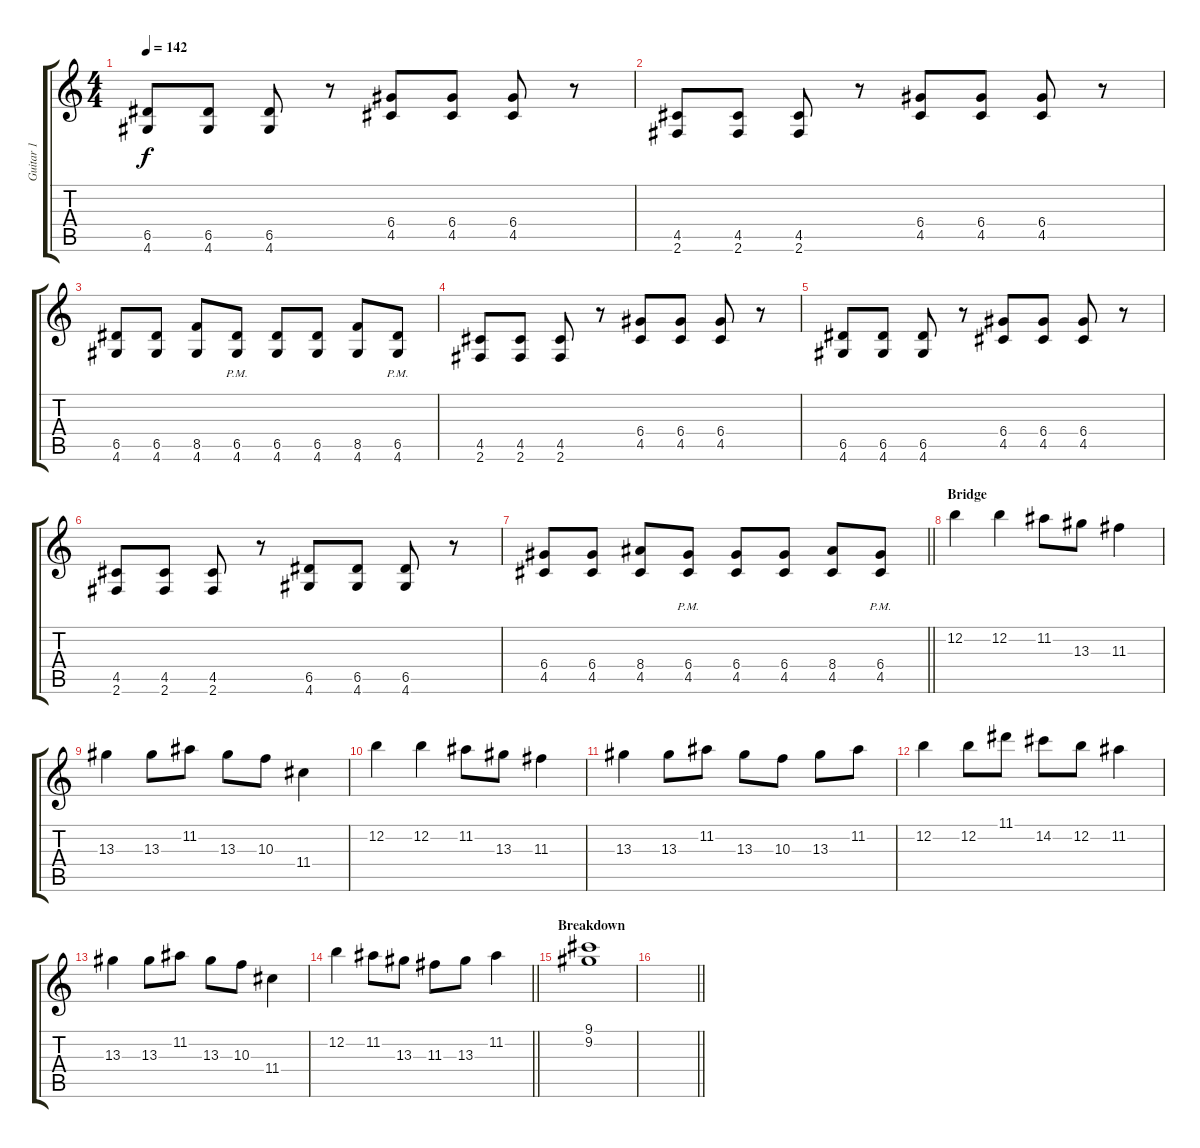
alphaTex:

\track ("Guitar 1" "Guitar 1") {instrument overdrivenguitar}
\staff {score tabs}
\tuning (E4 B3 G3 D3 A2 E2) {hide}
\ts (4 4)
\tempo 142
\clef g2
\ks c
(6.5 4.6).8{dy f} (6.5 4.6).8 (6.5 4.6).8 r.8 (6.4 4.5).8 (6.4 4.5).8 (6.4 4.5).8 r.8 |
(4.5 2.6).8 (4.5 2.6).8 (4.5 2.6).8 r.8 (6.4 4.5).8 (6.4 4.5).8 (6.4 4.5).8 r.8 |
(6.5 4.6).8 (6.5 4.6).8 (8.5 4.6).8 (6.5{pm} 4.6{pm}).8 (6.5 4.6).8 (6.5 4.6).8 (8.5 4.6).8 (6.5{pm} 4.6{pm}).8 |
(4.5 2.6).8 (4.5 2.6).8 (4.5 2.6).8 r.8 (6.4 4.5).8 (6.4 4.5).8 (6.4 4.5).8 r.8 |
(6.5 4.6).8 (6.5 4.6).8 (6.5 4.6).8 r.8 (6.4 4.5).8 (6.4 4.5).8 (6.4 4.5).8 r.8 |
(4.5 2.6).8 (4.5 2.6).8 (4.5 2.6).8 r.8 (6.5 4.6).8 (6.5 4.6).8 (6.5 4.6).8 r.8 |
\barLineRight lightlight
(6.4 4.5).8 (6.4 4.5).8 (8.4 4.5).8 (6.4{pm} 4.5{pm}).8 (6.4 4.5).8 (6.4 4.5).8 (8.4 4.5).8 (6.4{pm} 4.5{pm}).8 |
\section ("" "Bridge")
12.2.4 12.2.4 11.2.8 13.3.8 11.3.4 |
13.3.4 13.3.8 11.2.8 13.3.8 10.3.8 11.4.4 |
12.2.4 12.2.4 11.2.8 13.3.8 11.3.4 |
13.3.4 13.3.8 11.2.8 13.3.8 10.3.8 13.3.8 11.2.8 |
12.2.4 12.2.8 11.1.8 14.2.8 12.2.8 11.2.4 |
13.3.4 13.3.8 11.2.8 13.3.8 10.3.8 11.4.4 |
\barLineRight lightlight
12.2.4 11.2.8 13.3.8 11.3.8 13.3.8 11.2.4 |
\section ("" "Breakdown")
(9.1 9.2).1 |
\barLineRight lightlight
